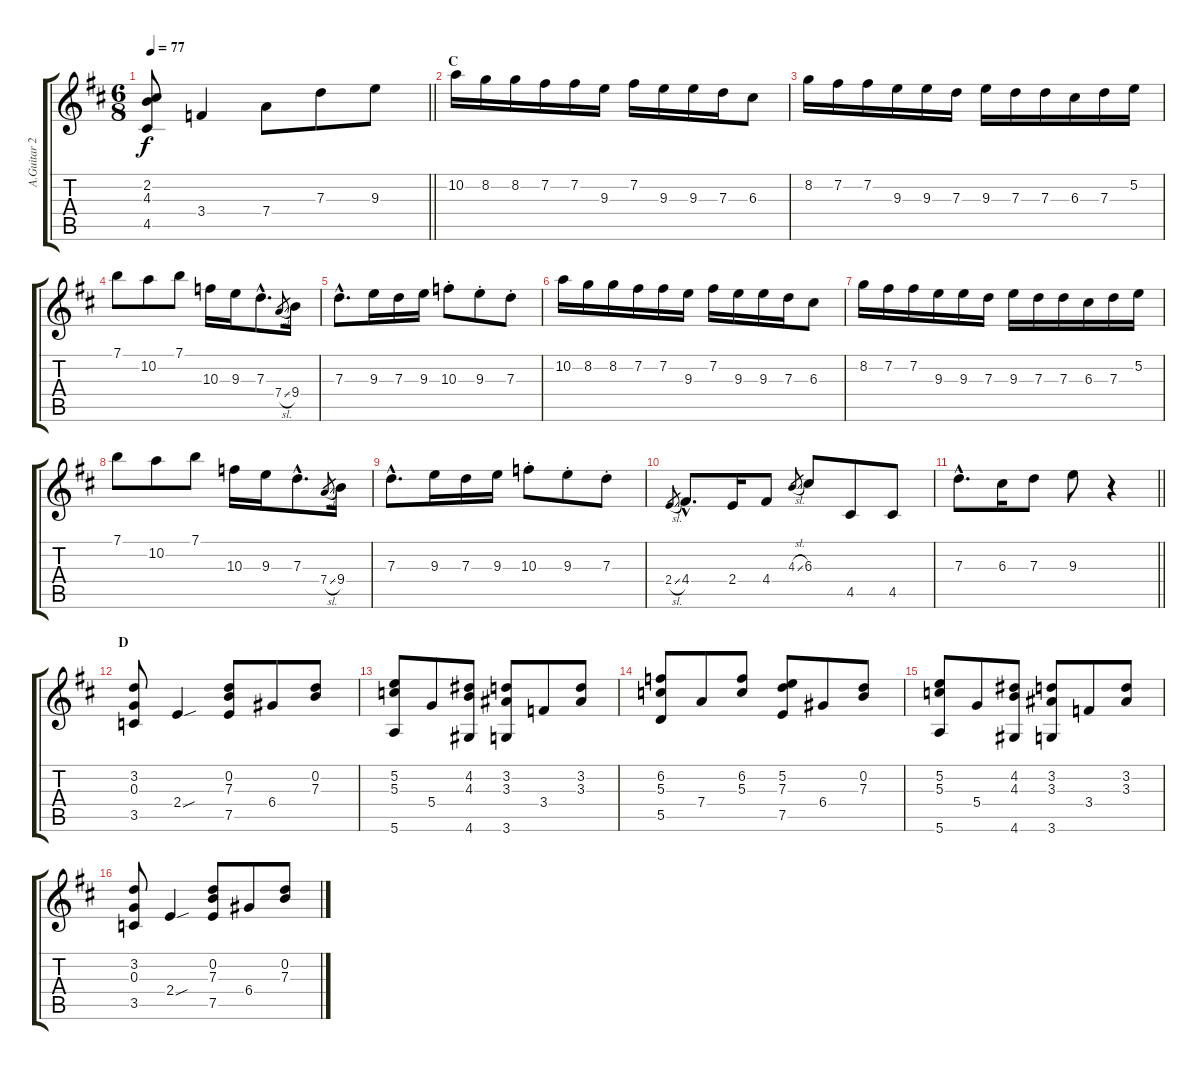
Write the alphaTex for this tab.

\track ("A.Guitar 2" "A.Guitar 2") {instrument acousticguitarsteel}
\staff {score tabs}
\tuning (E4 B3 G3 D3 A2 E2) {hide}
\ts (6 8)
\tempo 77
\clef g2
\barLineRight lightlight
\ks d
(2.2 4.3 4.5).8{dy f} 3.4.4 7.4.8{volume 16} 7.3.8 9.3.8 |
\section ("" "C")
10.2.16 8.2.16 8.2.16 7.2.16 7.2.16 9.3.16 7.2.16 9.3.16 9.3.16 7.3.16 6.3.8 |
8.2.16 7.2.16 7.2.16 9.3.16 9.3.16 7.3.16 9.3.16 7.3.16 7.3.16 6.3.16 7.3.16 5.2.16 |
7.1.8 10.2.8 7.1.8 10.3.16 9.3.16 7.3{hac}.8{d} 7.4{sl}.8{gr} 9.4.16 |
7.3{hac}.8{d} 9.3.16 7.3.16 9.3.16 10.3{st}.8 9.3{st}.8 7.3{st}.8 |
10.2.16 8.2.16 8.2.16 7.2.16 7.2.16 9.3.16 7.2.16 9.3.16 9.3.16 7.3.16 6.3.8 |
8.2.16 7.2.16 7.2.16 9.3.16 9.3.16 7.3.16 9.3.16 7.3.16 7.3.16 6.3.16 7.3.16 5.2.16 |
7.1.8 10.2.8 7.1.8 10.3.16 9.3.16 7.3{hac}.8{d} 7.4{sl}.8{gr} 9.4.16 |
7.3{hac}.8{d} 9.3.16 7.3.16 9.3.16 10.3{st}.8 9.3{st}.8 7.3{st}.8 |
2.4{sl}.8{gr} 4.4{hac}.8{d} 2.4.16 4.4.8 4.3{sl}.8{gr} 6.3.8 4.5.8 4.5.8 |
\barLineRight lightlight
7.3{hac}.8{d} 6.3.16 7.3.8 9.3.8 r.4 |
\section ("" "D")
(3.2 0.3 3.5).8{volume 12} 2.4{sou}.4 (0.2 7.3 7.5).8 6.4.8 (0.2 7.3).8 |
(5.2 5.3 5.6).8 5.4.8 (4.2 4.3 4.6).8 (3.2 3.3 3.6).8 3.4.8 (3.2 3.3).8 |
(6.2 5.3 5.5).8 7.4.8 (6.2 5.3).8 (5.2 7.3 7.5).8 6.4.8 (0.2 7.3).8 |
(5.2 5.3 5.6).8 5.4.8 (4.2 4.3 4.6).8 (3.2 3.3 3.6).8 3.4.8 (3.2 3.3).8 |
(3.2 0.3 3.5).8 2.4{sou}.4 (0.2 7.3 7.5).8 6.4.8 (0.2 7.3).8
